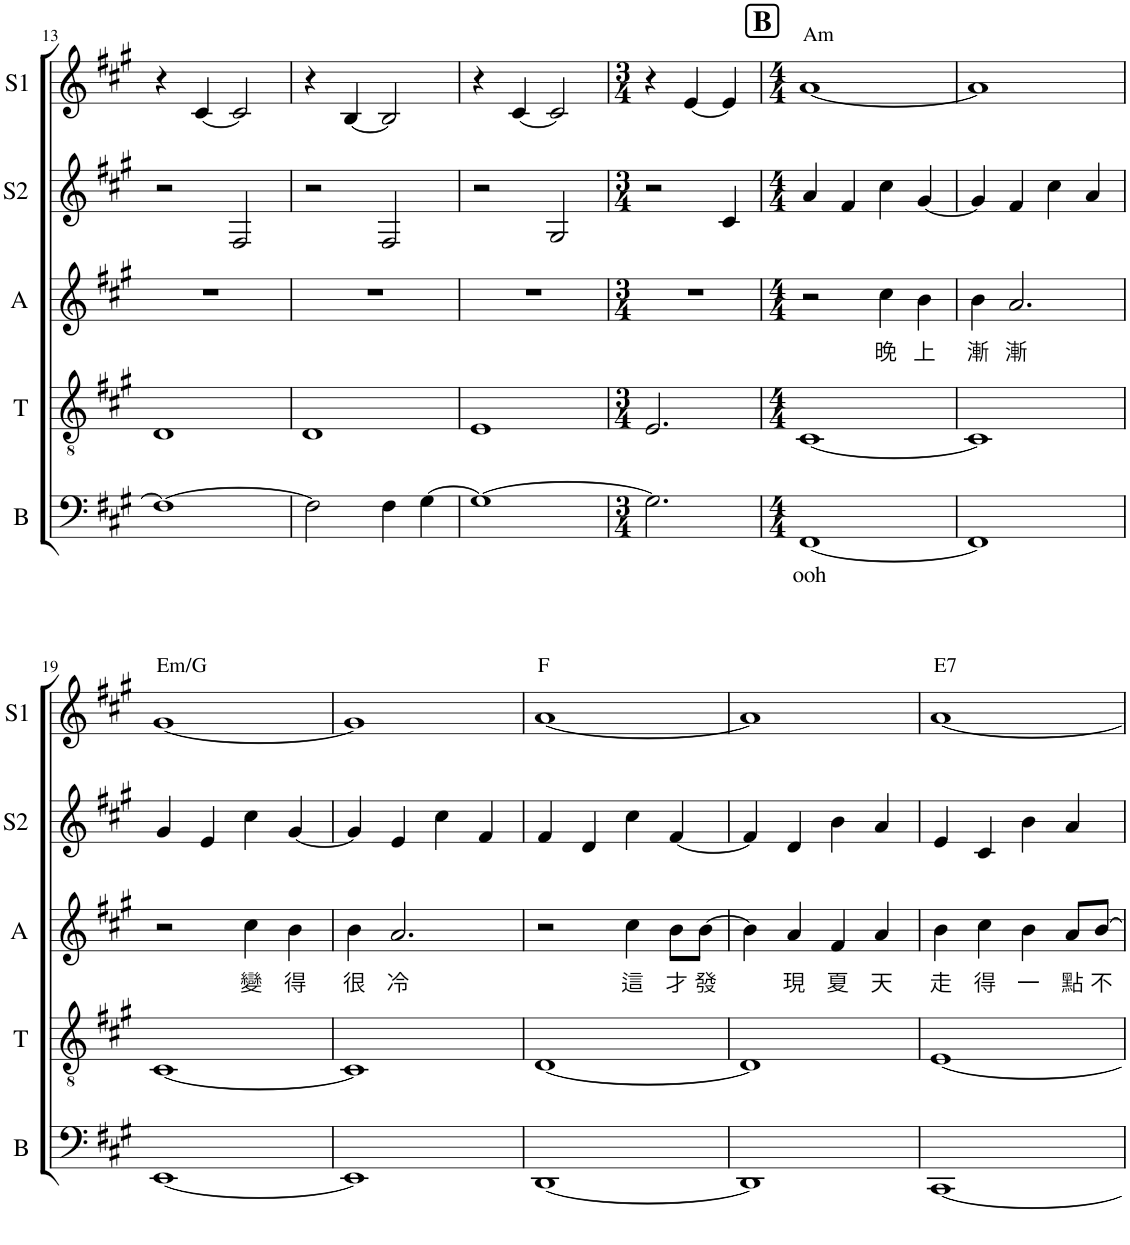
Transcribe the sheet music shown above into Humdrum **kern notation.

**kern	**text	**kern	**kern	**text	**kern	**kern
*part5	*part5	*part4	*part3	*part3	*part2	*part1
*staff5	*staff5	*staff4	*staff3	*staff3	*staff2	*staff1
*I"B	*	*I"T	*I"A	*	*I"S2	*I"S1
*I'B	*	*I'T	*I'A	*	*I'S2	*I'S1
!!LO:PB:g=z
*clefF4	*	*clefGv2	*clefG2	*	*clefG2	*clefG2
*k[f#c#g#]	*	*k[f#c#g#]	*k[f#c#g#]	*	*k[f#c#g#]	*k[f#c#g#]
*M4/4	*	*M4/4	*M4/4	*	*M4/4	*M4/4
=13	=13	=13	=13	=13	=13	=13
1F#_	.	1D	1r	.	2r	4r
.	.	.	.	.	.	[4c#/
.	.	.	.	.	2F#/	2c#/]
=14	=14	=14	=14	=14	=14	=14
2F#\]	.	1D	1r	.	2r	4r
.	.	.	.	.	.	[4B/
4F#\	.	.	.	.	2F#/	2B/]
[4G#\	.	.	.	.	.	.
=15	=15	=15	=15	=15	=15	=15
1G#_	.	1E	1r	.	2r	4r
.	.	.	.	.	.	[4c#/
.	.	.	.	.	2G#/	2c#/]
=16	=16	=16	=16	=16	=16	=16
*M3/4	*	*M3/4	*M3/4	*	*M3/4	*M3/4
2.G#\]	.	2.E/	2.r	.	2r	4r
.	.	.	.	.	.	[4e/
.	.	.	.	.	4c#/	4e/]
!!LO:REH:place=s1:a:B:cj:fs=14:t=B
=17	=17	=17	=17	=17	=17	=17
*M4/4	*	*M4/4	*M4/4	*	*M4/4	*M4/4
!	!	!	!	!	!	!LO:TX:a:t=Am
!	!LO:LY:b	!	!	!	!	!
[1FF#	ooh	[1C#	2r	.	4a/	[1a
.	.	.	.	.	4f#/	.
!	!	!	!	!LO:LY:b	!	!
.	.	.	4cc#\	晚	4cc#\	.
!	!	!	!	!LO:LY:b	!	!
.	.	.	4b\	上	[4g#/	.
=18	=18	=18	=18	=18	=18	=18
!	!	!	!	!LO:LY:b	!	!
1FF#]	.	1C#]	4b\	漸	4g#/]	1a]
!	!	!	!	!LO:LY:b	!	!
.	.	.	2.a/	漸	4f#/	.
.	.	.	.	.	4cc#\	.
.	.	.	.	.	4a/	.
!!LO:LB:g=z
=19	=19	=19	=19	=19	=19	=19
!	!	!	!	!	!	!LO:TX:a:t=Em/G
[1EE	.	[1C#	2r	.	4g#/	[1g#
.	.	.	.	.	4e/	.
!	!	!	!	!LO:LY:b	!	!
.	.	.	4cc#\	變	4cc#\	.
!	!	!	!	!LO:LY:b	!	!
.	.	.	4b\	得	[4g#/	.
=20	=20	=20	=20	=20	=20	=20
!	!	!	!	!LO:LY:b	!	!
1EE]	.	1C#]	4b\	很	4g#/]	1g#]
!	!	!	!	!LO:LY:b	!	!
.	.	.	2.a/	冷	4e/	.
.	.	.	.	.	4cc#\	.
.	.	.	.	.	4f#/	.
=21	=21	=21	=21	=21	=21	=21
!	!	!	!	!	!	!LO:TX:a:t=F
[1DD	.	[1D	2r	.	4f#/	[1a
.	.	.	.	.	4d/	.
!	!	!	!	!LO:LY:b	!	!
.	.	.	4cc#\	這	4cc#\	.
!	!	!	!	!LO:LY:b	!	!
.	.	.	8b\L	才	[4f#/	.
!	!	!	!	!LO:LY:b	!	!
.	.	.	[8b\J	發	.	.
=22	=22	=22	=22	=22	=22	=22
1DD]	.	1D]	4b\]	.	4f#/]	1a]
!	!	!	!	!LO:LY:b	!	!
.	.	.	4a/	現	4d/	.
!	!	!	!	!LO:LY:b	!	!
.	.	.	4f#/	夏	4b\	.
!	!	!	!	!LO:LY:b	!	!
.	.	.	4a/	天	4a/	.
=23	=23	=23	=23	=23	=23	=23
!	!	!	!	!	!	!LO:TX:a:t=E7
!	!	!	!	!LO:LY:b	!	!
[1CC#	.	[1E	4b\	走	4e/	[1a
!	!	!	!	!LO:LY:b	!	!
.	.	.	4cc#\	得	4c#/	.
!	!	!	!	!LO:LY:b	!	!
.	.	.	4b\	一	4b\	.
!	!	!	!	!LO:LY:b	!	!
.	.	.	8a/L	點	4a/	.
!	!	!	!	!LO:LY:b	!	!
.	.	.	[8b/J	不	.	.
=	=	=	=	=	=	=
*-	*-	*-	*-	*-	*-	*-
